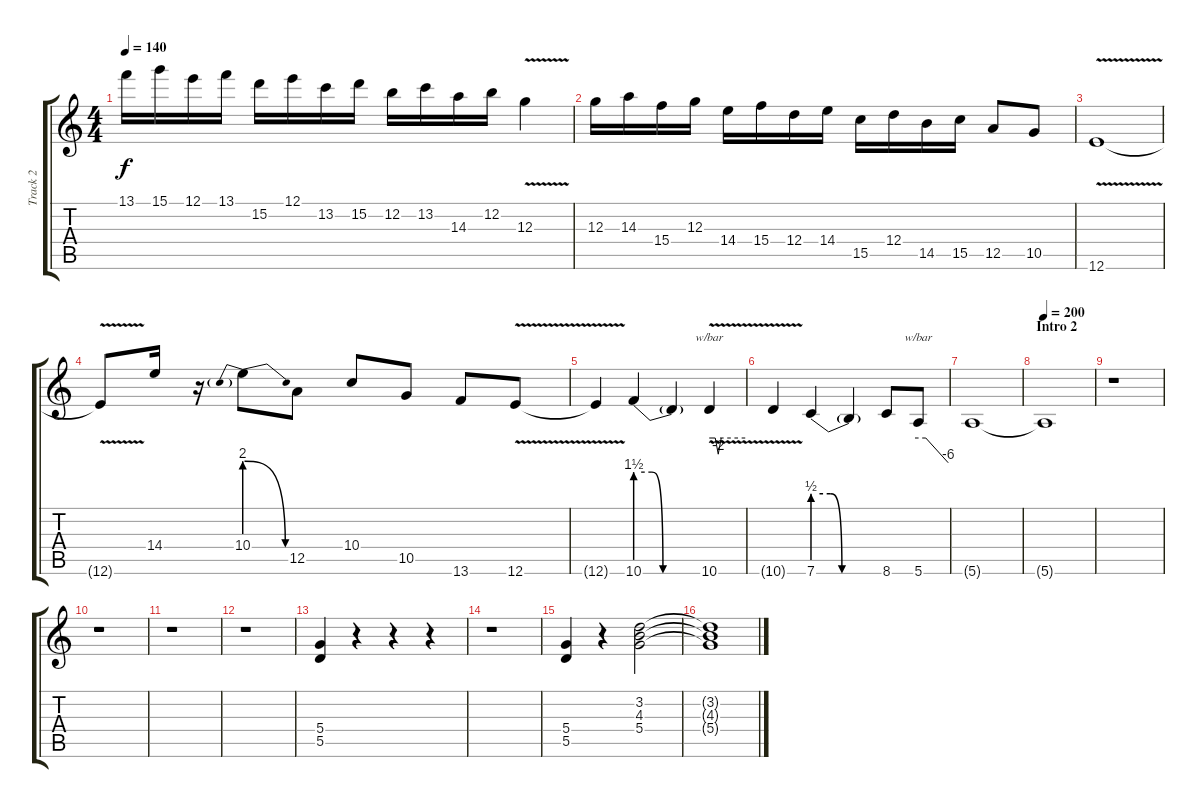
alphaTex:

\track ("Track 2" "Track 2") {instrument overdrivenguitar}
\staff {score tabs}
\tuning (E4 B3 G3 D3 A2 E2) {hide}
\ts (4 4)
\tempo 140
\clef g2
\ks c
13.1.16{dy f} 15.1.16 12.1.16 13.1.16 15.2.16 12.1.16 13.2.16 15.2.16 12.2.16 13.2.16 14.3.16 12.2.16 12.3{v}.4 |
12.3.16 14.3.16 15.4.16 12.3.16 14.4.16 15.4.16 12.4.16 14.4.16 15.5.16 12.4.16 14.5.16 15.5.16 12.5.8 10.5.8 |
12.6{v}.1 |
12.6{t}.8 14.4.16 r.16 10.4{be (prebendrelease 0 8 60 0)}.8 12.5.8 10.4.8 10.5.8 13.6.8 12.6{v}.8 |
12.6{t}.4 10.6{be (custom 0 6 15 6 25 0 60 0)}.4 10.6{t}.4 10.6{v}.4{tbe (custom default 0 0 10 0 15 -8 20 0 60 0)} |
10.6{t}.4 7.6{be (custom 0 2 15 2 25 0 60 0)}.4 7.6{t}.4 8.6.8 5.6.8{tbe (custom default 0 0 15 0 60 -24)} |
5.6{t}.1 |
\section ("" "Intro 2")
\tempo 200
5.6{t}.1 |
r.1 |
r.1 |
r.1 |
r.1 |
(5.4 5.5).4 r.4 r.4 r.4 |
r.1 |
(5.4 5.5).4 r.4 (3.2 4.3 5.4).2 |
(3.2{t} 4.3{t} 5.4{t}).1
